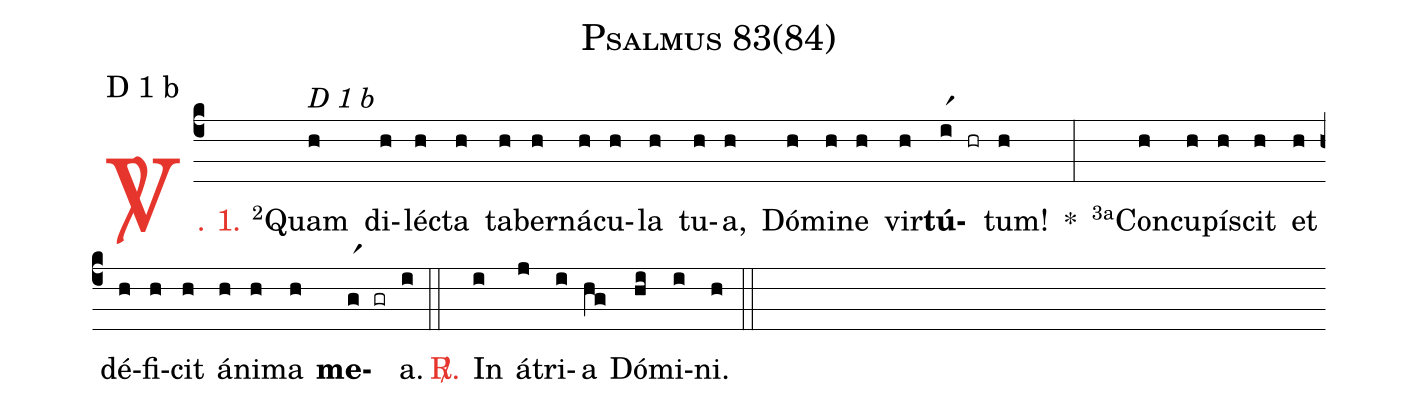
name: Psalmus 83(84);
mode: D 1 b;
%%
(c4)

<c><sp>V/</sp>. 1.</c> <v>\VSup{2}</v>Quam(h[alt:D 1 b]) di(h)léc(h)ta(h) ta(h)ber(h)ná(h)cu(h)la(h) tu(h)a,(h) Dó(h)mi(h)ne(h) vir(h)<b>tú</b>(ir1 hr)tum!(h) *(:) <v>\VSup{3a}</v>Con(h)cu(h)pí(h)scit(h) et(h) dé(h)fi(h)cit(h) á(h)ni(h)ma(h) <nlba><b>me</b>(gr1 gr)a.</nlba>(i) (::)

<c><sp>R/</sp>.</c>() In(i) á(j)tri(i)a(hg) Dó(hi)mi(i)ni.(h) (::)
